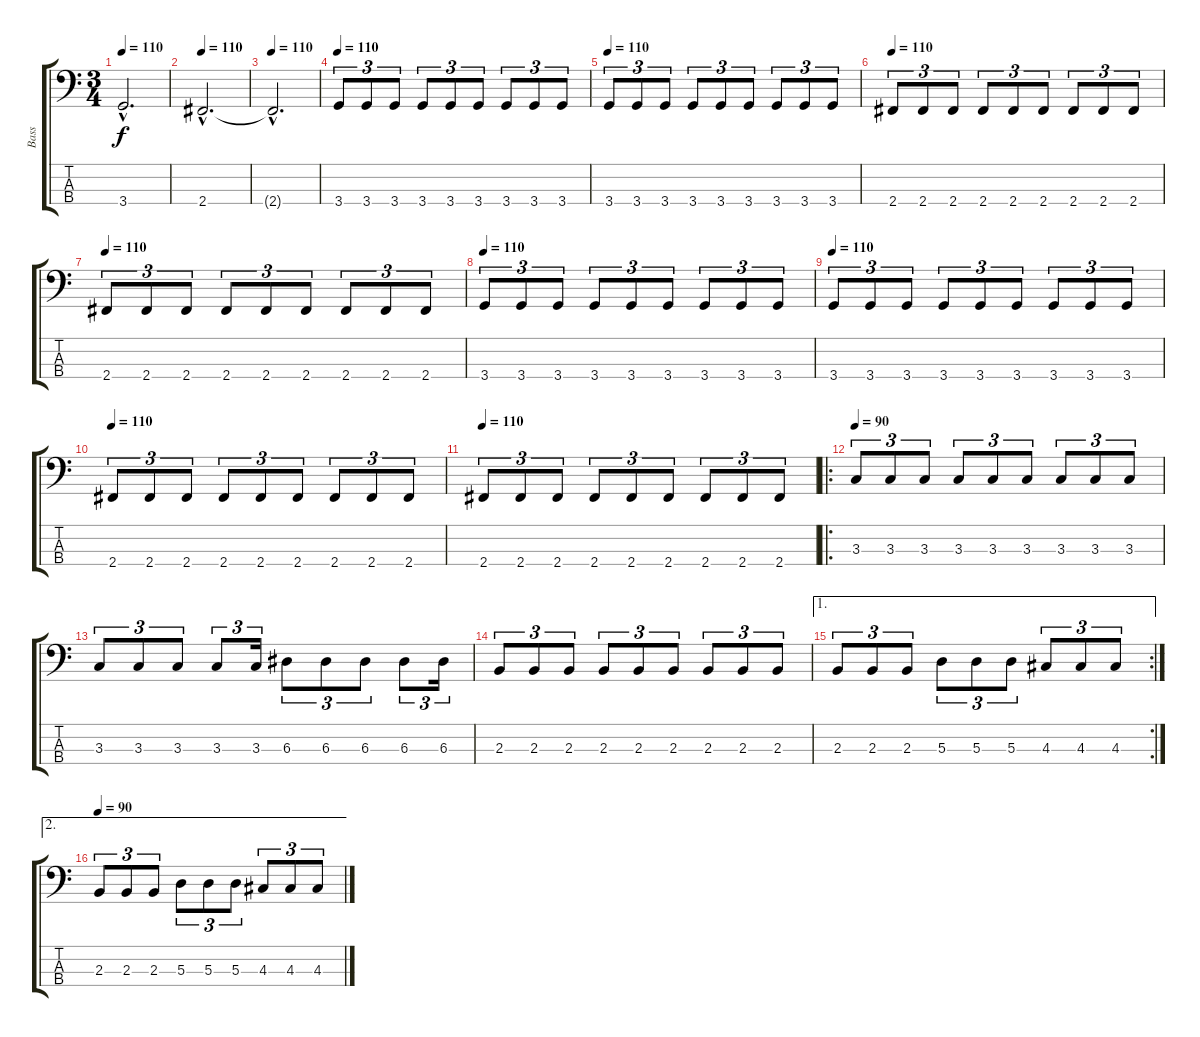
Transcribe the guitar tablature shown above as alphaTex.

\track ("Bass" "Bass") {instrument electricbassfinger}
\staff {score tabs}
\tuning (G2 D2 A1 E1) {hide}
\ts (3 4)
\tempo 110
\clef f4
\ks c
3.4{hac t}.2{d dy f} |
\tempo 110
2.4{hac}.2{d} |
\tempo 110
2.4{hac t}.2{d} |
\tempo 110
3.4.8{tu (3 2) volume 13} 3.4.8{tu (3 2)} 3.4.8{tu (3 2)} 3.4.8{tu (3 2)} 3.4.8{tu (3 2)} 3.4.8{tu (3 2)} 3.4.8{tu (3 2)} 3.4.8{tu (3 2)} 3.4.8{tu (3 2)} |
\tempo 110
3.4.8{tu (3 2) volume 13} 3.4.8{tu (3 2)} 3.4.8{tu (3 2)} 3.4.8{tu (3 2)} 3.4.8{tu (3 2)} 3.4.8{tu (3 2)} 3.4.8{tu (3 2)} 3.4.8{tu (3 2)} 3.4.8{tu (3 2)} |
\tempo 110
2.4.8{tu (3 2)} 2.4.8{tu (3 2)} 2.4.8{tu (3 2)} 2.4.8{tu (3 2)} 2.4.8{tu (3 2)} 2.4.8{tu (3 2)} 2.4.8{tu (3 2)} 2.4.8{tu (3 2)} 2.4.8{tu (3 2)} |
\tempo 110
2.4.8{tu (3 2)} 2.4.8{tu (3 2)} 2.4.8{tu (3 2)} 2.4.8{tu (3 2)} 2.4.8{tu (3 2)} 2.4.8{tu (3 2)} 2.4.8{tu (3 2)} 2.4.8{tu (3 2)} 2.4.8{tu (3 2)} |
\tempo 110
3.4.8{tu (3 2)} 3.4.8{tu (3 2)} 3.4.8{tu (3 2)} 3.4.8{tu (3 2)} 3.4.8{tu (3 2)} 3.4.8{tu (3 2)} 3.4.8{tu (3 2)} 3.4.8{tu (3 2)} 3.4.8{tu (3 2)} |
\tempo 110
3.4.8{tu (3 2)} 3.4.8{tu (3 2)} 3.4.8{tu (3 2)} 3.4.8{tu (3 2)} 3.4.8{tu (3 2)} 3.4.8{tu (3 2)} 3.4.8{tu (3 2)} 3.4.8{tu (3 2)} 3.4.8{tu (3 2)} |
\tempo 110
2.4.8{tu (3 2)} 2.4.8{tu (3 2)} 2.4.8{tu (3 2)} 2.4.8{tu (3 2)} 2.4.8{tu (3 2)} 2.4.8{tu (3 2)} 2.4.8{tu (3 2)} 2.4.8{tu (3 2)} 2.4.8{tu (3 2)} |
\tempo 110
2.4.8{tu (3 2)} 2.4.8{tu (3 2)} 2.4.8{tu (3 2)} 2.4.8{tu (3 2)} 2.4.8{tu (3 2)} 2.4.8{tu (3 2)} 2.4.8{tu (3 2)} 2.4.8{tu (3 2)} 2.4.8{tu (3 2)} |
\ro
\tempo 90
3.3.8{tu (3 2)} 3.3.8{tu (3 2)} 3.3.8{tu (3 2)} 3.3.8{tu (3 2)} 3.3.8{tu (3 2)} 3.3.8{tu (3 2)} 3.3.8{tu (3 2)} 3.3.8{tu (3 2)} 3.3.8{tu (3 2)} |
3.3.8{tu (3 2)} 3.3.8{tu (3 2)} 3.3.8{tu (3 2)} 3.3.8{tu (3 2)} 3.3.16{tu (3 2)} 6.3.8{tu (3 2)} 6.3.8{tu (3 2)} 6.3.8{tu (3 2)} 6.3.8{tu (3 2)} 6.3.16{tu (3 2)} |
2.3.8{tu (3 2)} 2.3.8{tu (3 2)} 2.3.8{tu (3 2)} 2.3.8{tu (3 2)} 2.3.8{tu (3 2)} 2.3.8{tu (3 2)} 2.3.8{tu (3 2)} 2.3.8{tu (3 2)} 2.3.8{tu (3 2)} |
\ae 1
\rc 2
2.3.8{tu (3 2)} 2.3.8{tu (3 2)} 2.3.8{tu (3 2)} 5.3.8{tu (3 2)} 5.3.8{tu (3 2)} 5.3.8{tu (3 2)} 4.3.8{tu (3 2)} 4.3.8{tu (3 2)} 4.3.8{tu (3 2)} |
\ae 2
\tempo 90
2.3.8{tu (3 2)} 2.3.8{tu (3 2)} 2.3.8{tu (3 2)} 5.3.8{tu (3 2)} 5.3.8{tu (3 2)} 5.3.8{tu (3 2)} 4.3.8{tu (3 2)} 4.3.8{tu (3 2)} 4.3.8{tu (3 2)}
